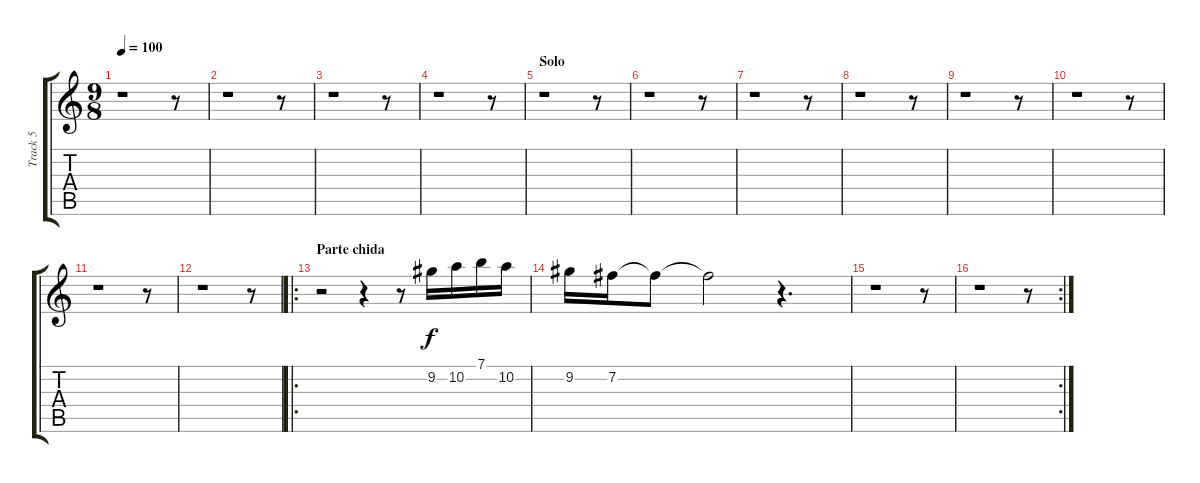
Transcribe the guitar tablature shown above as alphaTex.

\track ("Track 5" "Track 5") {instrument distortionguitar}
\staff {score tabs}
\tuning (E4 B3 G3 D3 A2 E2) {hide}
\ts (9 8)
\tempo 100
\clef g2
\ks c
r.1{dy f instrument distortionguitar} r.8 |
r.1 r.8 |
r.1 r.8 |
r.1 r.8 |
\section ("" "Solo")
r.1 r.8 |
r.1 r.8 |
r.1 r.8 |
r.1 r.8 |
r.1 r.8 |
r.1 r.8 |
r.1 r.8 |
r.1 r.8 |
\ro
\section ("" "Parte chida")
r.2 r.4 r.8 9.2.16 10.2.16 7.1.16 10.2.16 |
9.2.16 7.2.16 7.2{t}.8 7.2{t}.2 r.4{d} |
r.1 r.8 |
\rc 2
r.1 r.8
